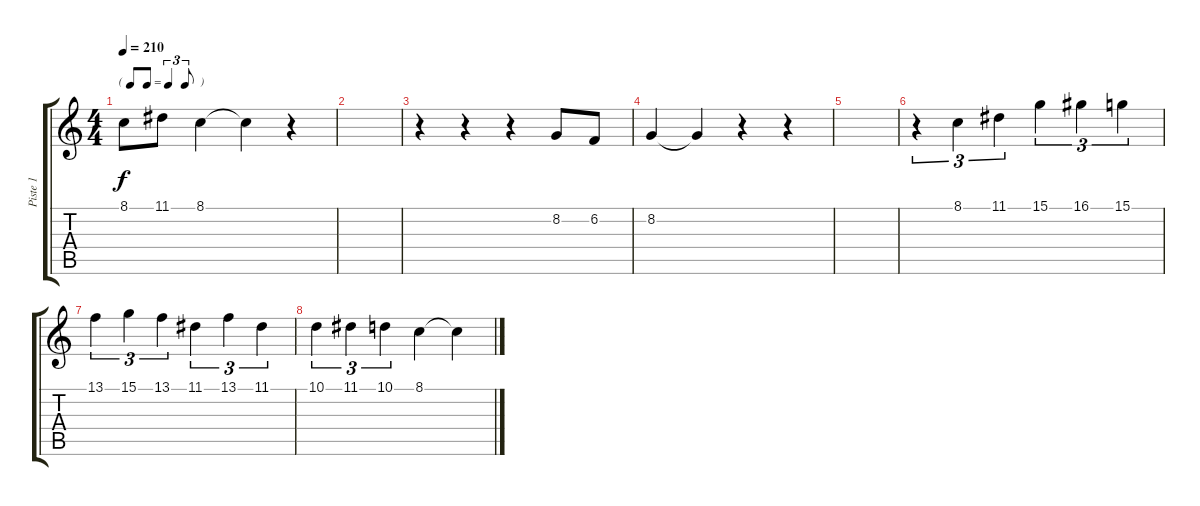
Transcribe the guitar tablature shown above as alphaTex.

\track ("Piste 1" "Piste 1") {instrument clarinet}
\staff {score tabs}
\tuning (E4 B3 G3 D3 A2 E2) {hide}
\ts (4 4)
\tf triplet8th
\tempo 210
\clef g2
\ks c
8.1.8{dy f} 11.1.8 8.1.4 8.1{t}.4 r.4 |
|
r.4 r.4 r.4 8.2.8 6.2.8 |
8.2.4 8.2{t}.4 r.4 r.4 |
|
r.4{tu (3 2)} 8.1.4{tu (3 2)} 11.1.4{tu (3 2)} 15.1.4{tu (3 2)} 16.1.4{tu (3 2)} 15.1.4{tu (3 2)} |
13.1.4{tu (3 2)} 15.1.4{tu (3 2)} 13.1.4{tu (3 2)} 11.1.4{tu (3 2)} 13.1.4{tu (3 2)} 11.1.4{tu (3 2)} |
10.1.4{tu (3 2)} 11.1.4{tu (3 2)} 10.1.4{tu (3 2)} 8.1.4 8.1{t}.4
